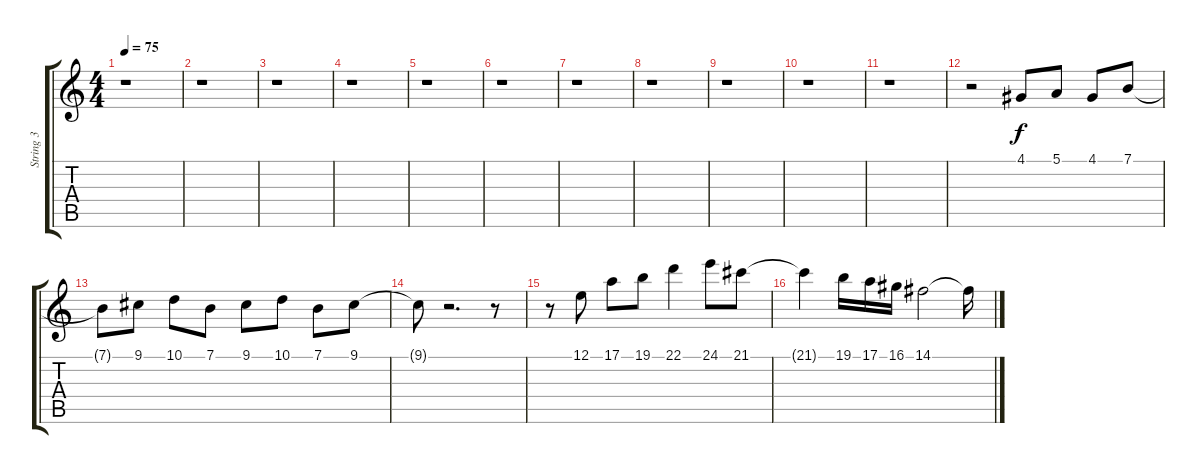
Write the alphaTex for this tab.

\track ("String 3" "String 3") {instrument stringensemble1}
\staff {score tabs}
\tuning (E4 B3 G3 D3 A2 E2) {hide}
\ts (4 4)
\tempo 75
\clef g2
\ks c
r.1{dy f} |
r.1 |
r.1 |
r.1 |
r.1 |
r.1 |
r.1 |
r.1 |
r.1 |
r.1 |
r.1 |
r.2 4.1.8 5.1.8 4.1.8 7.1.8 |
7.1{t}.8 9.1.8 10.1.8 7.1.8 9.1.8 10.1.8 7.1.8 9.1.8 |
9.1{t}.8 r.2{d} r.8 |
r.8 12.1.8 17.1.8 19.1.8 22.1.4 24.1.8 21.1.8 |
21.1{t}.4 19.1.16 17.1.16 16.1.16 14.1.2 14.1{t}.16
